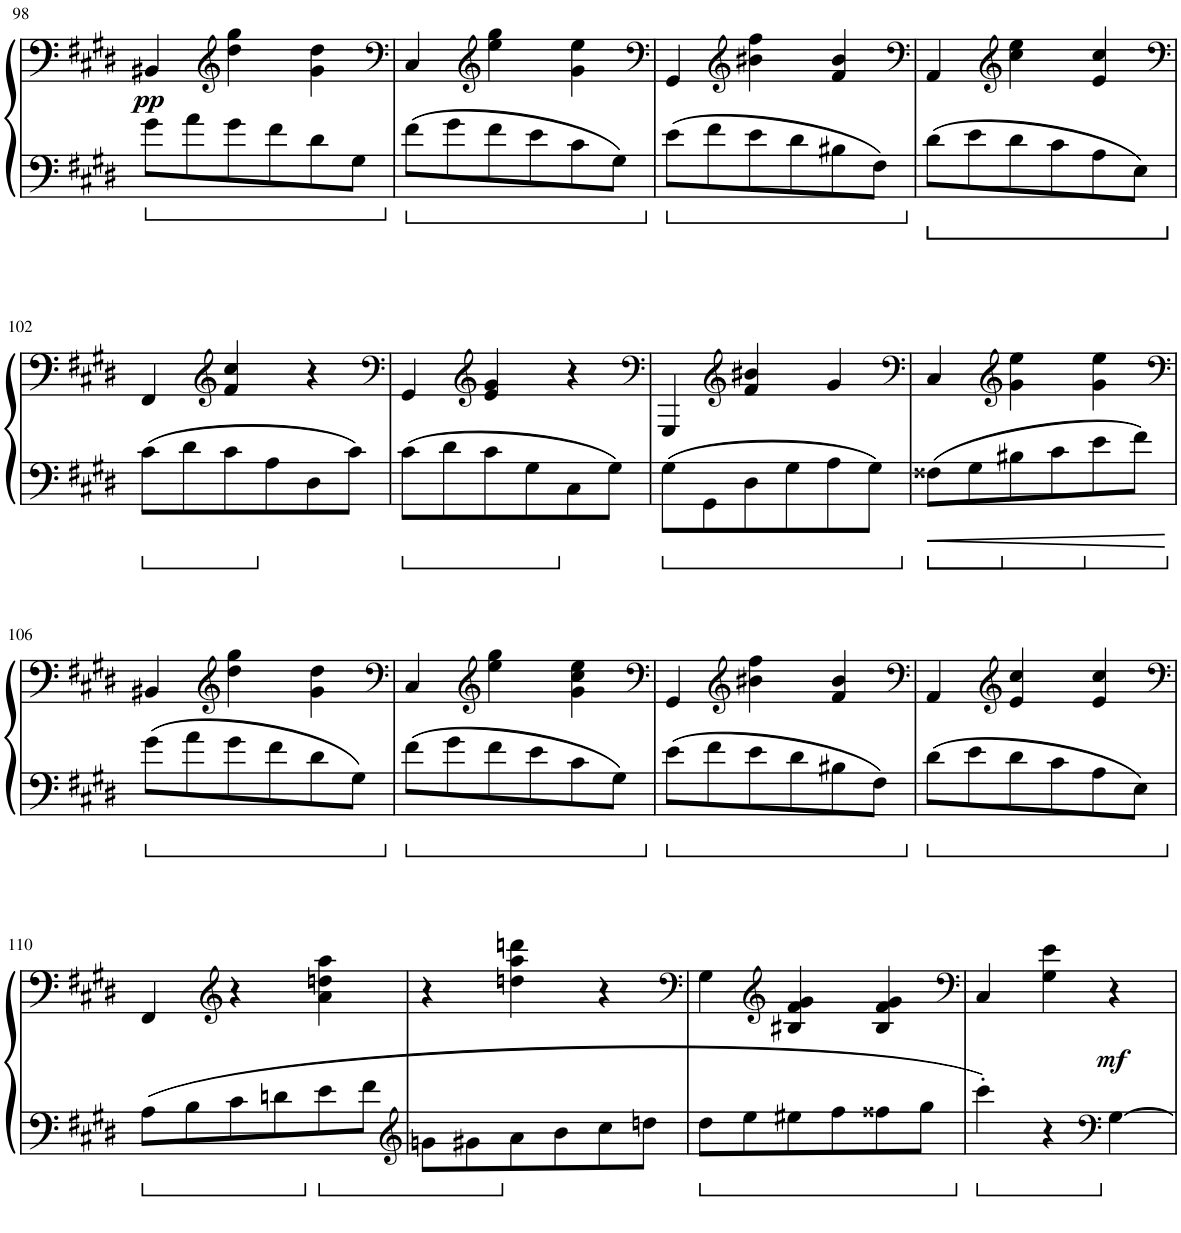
**kern	**kern	**dynam
*part1	*part1	*part1
*staff2	*staff1	*staff1/2
*I"Piano	*	*
*I'Pno.	*	*
!!LO:PB:g=z
*clefF4	*clefF4	*
*k[f#c#g#d#]	*k[f#c#g#d#]	*
*M3/4	*M3/4	*
=98	=98	=98
!	!	!LO:DY:b
8g#\L	4BB#X/	pp
8a\	.	.
*	*clefG2	*
8g#\	4dd#\ 4gg#\	.
8f#\	.	.
8d#\	4g#\ 4dd#\	.
8G#\J	.	.
=99	=99	=99
*	*clefF4	*
8f#\L	4C#/	.
8g#\	.	.
*	*clefG2	*
8f#\	4ee\ 4gg#\	.
8e\	.	.
8c#\	4g#\ 4ee\	.
8G#\J	.	.
=100	=100	=100
*	*clefF4	*
8e\L	4GG#/	.
8f#\	.	.
*	*clefG2	*
8e\	4b#X\ 4ff#\	.
8d#\	.	.
8B#X\	4f#/ 4b#/	.
8F#\J	.	.
=101	=101	=101
*	*clefF4	*
8d#\L	4AA/	.
8e\	.	.
*	*clefG2	*
8d#\	4cc#\ 4ee\	.
8c#\	.	.
8A\	4e/ 4cc#/	.
8E\J	.	.
!!LO:LB:g=z
=102	=102	=102
*	*clefF4	*
8c#\L	4FF#/	.
8d#\	.	.
*	*clefG2	*
8c#\	4f#/ 4cc#/	.
8A\	.	.
8D#\	4r	.
8c#\J	.	.
=103	=103	=103
*	*clefF4	*
8c#\L	4GG#/	.
8d#\	.	.
*	*clefG2	*
8c#\	4e/ 4g#/	.
8G#\	.	.
8C#\	4r	.
8G#\J	.	.
=104	=104	=104
*	*clefF4	*
8G#\L	4GGG#/	.
8GG#\	.	.
*	*clefG2	*
8D#\	4f#/ 4b#X/	.
8G#\	.	.
8A\	4g#/	.
8G#\J	.	.
=105	=105	=105
*	*clefF4	*
8F##X\L	4C#/	.
8G#\	.	.
*	*clefG2	*
8B#X\	4g#\ 4ee\	.
8c#\	.	.
8e\	4g#\ 4ee\	.
8f#\J	.	.
!!LO:LB:g=z
=106	=106	=106
*	*clefF4	*
8g#\L	4BB#X/	.
8a\	.	.
*	*clefG2	*
8g#\	4dd#\ 4gg#\	.
8f#\	.	.
8d#\	4g#\ 4dd#\	.
8G#\J	.	.
=107	=107	=107
*	*clefF4	*
8f#\L	4C#/	.
8g#\	.	.
*	*clefG2	*
8f#\	4ee\ 4gg#\	.
8e\	.	.
8c#\	4g#\ 4cc#\ 4ee\	.
8G#\J	.	.
=108	=108	=108
*	*clefF4	*
8e\L	4GG#/	.
8f#\	.	.
*	*clefG2	*
8e\	4b#X\ 4ff#\	.
8d#\	.	.
8B#X\	4f#/ 4b#/	.
8F#\J	.	.
=109	=109	=109
*	*clefF4	*
8d#\L	4AA/	.
8e\	.	.
*	*clefG2	*
8d#\	4e/ 4cc#/	.
8c#\	.	.
8A\	4e/ 4cc#/	.
8E\J	.	.
!!LO:LB:g=z
=110	=110	=110
*	*clefF4	*
8A\L	4FF#/	.
8B\	.	.
*	*clefG2	*
8c#\	4r	.
8dn\	.	.
8e\	4a\ 4ddn\ 4aa\	.
8f#\J	.	.
=111	=111	=111
*clefG2	*	*
8gn\L	4r	.
8g#X\	.	.
8a\	4ddn\ 4aa\ 4dddn\	.
8b\	.	.
8cc#\	4r	.
8ddn\J	.	.
=112	=112	=112
*	*clefF4	*
8dd#\L	4G#\	.
8ee\	.	.
*	*clefG2	*
8ee#X\	4B#X/ 4f#/ 4g#/	.
8ff#\	.	.
8ff##X\	4B#/ 4f#/ 4g#/	.
8gg#\J	.	.
=113	=113	=113
*	*clefF4	*
4ccc#'\	4C#/	.
4r	4G#\ 4e\	.
*clefF4	*	*
!	!	!LO:DY:b
[4G#\	4r	mf
=	=	=
*-	*-	*-
